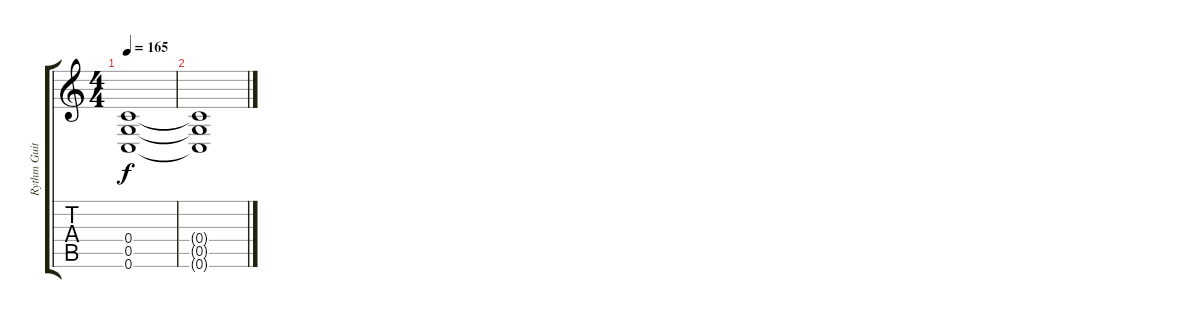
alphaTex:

\track ("Rythm Guitar #2" "Rythm Guit") {instrument distortionguitar}
\staff {score tabs}
\tuning (D4 A3 F3 C3 G2 C2) {hide}
\ts (4 4)
\tempo 165
\clef g2
\ks c
(0.4{t} 0.5{t} 0.6{t}).1{dy f} |
(0.4{t} 0.5{t} 0.6{t}).1
